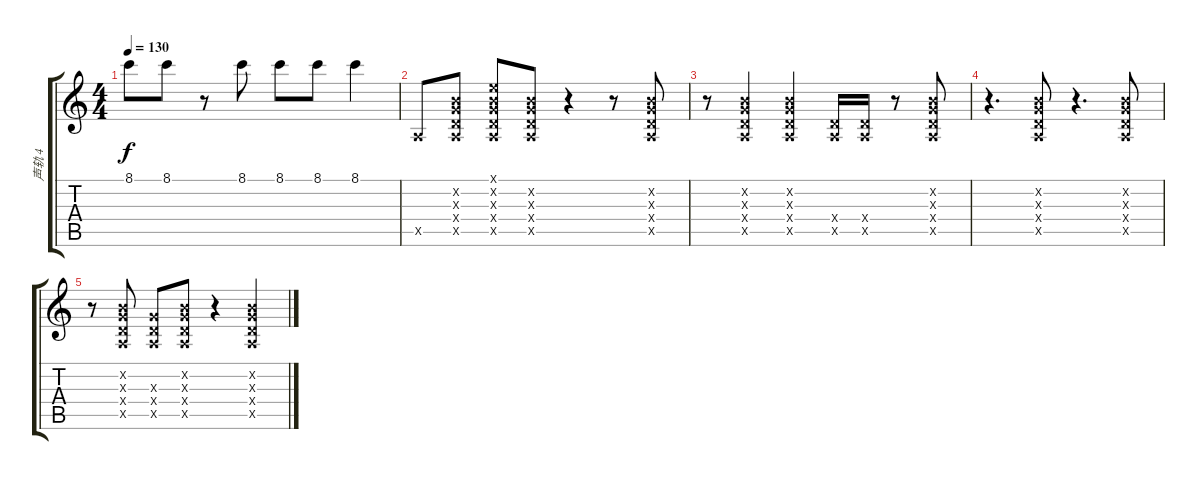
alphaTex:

\track ("声轨 4" "声轨 4") {instrument overdrivenguitar}
\staff {score tabs}
\tuning (E4 B3 G3 D3 A2 E2) {hide}
\ts (4 4)
\tempo 130
\clef g2
\ks c
8.1.8{dy f} 8.1.8 r.8 8.1.8 8.1.8 8.1.8 8.1.4 |
0.5{x}.8 (0.2{x} 0.3{x} 0.4{x} 0.5{x}).8 (0.1{x} 0.2{x} 0.3{x} 0.4{x} 0.5{x}).8 (0.2{x} 0.3{x} 0.4{x} 0.5{x}).8 r.4 r.8 (0.2{x} 0.3{x} 0.4{x} 0.5{x}).8 |
r.8 (0.2{x} 0.3{x} 0.4{x} 0.5{x}).4 (0.2{x} 0.3{x} 0.4{x} 0.5{x}).4 (0.4{x} 0.5{x}).16 (0.4{x} 0.5{x}).16 r.8 (0.2{x} 0.3{x} 0.4{x} 0.5{x}).8 |
r.4{d} (0.2{x} 0.3{x} 0.4{x} 0.5{x}).8 r.4{d} (0.2{x} 0.3{x} 0.4{x} 0.5{x}).8 |
r.8 (0.2{x} 0.3{x} 0.4{x} 0.5{x}).8 (0.3{x} 0.4{x} 0.5{x}).8 (0.2{x} 0.3{x} 0.4{x} 0.5{x}).8 r.4 (0.2{x} 0.3{x} 0.4{x} 0.5{x}).4
